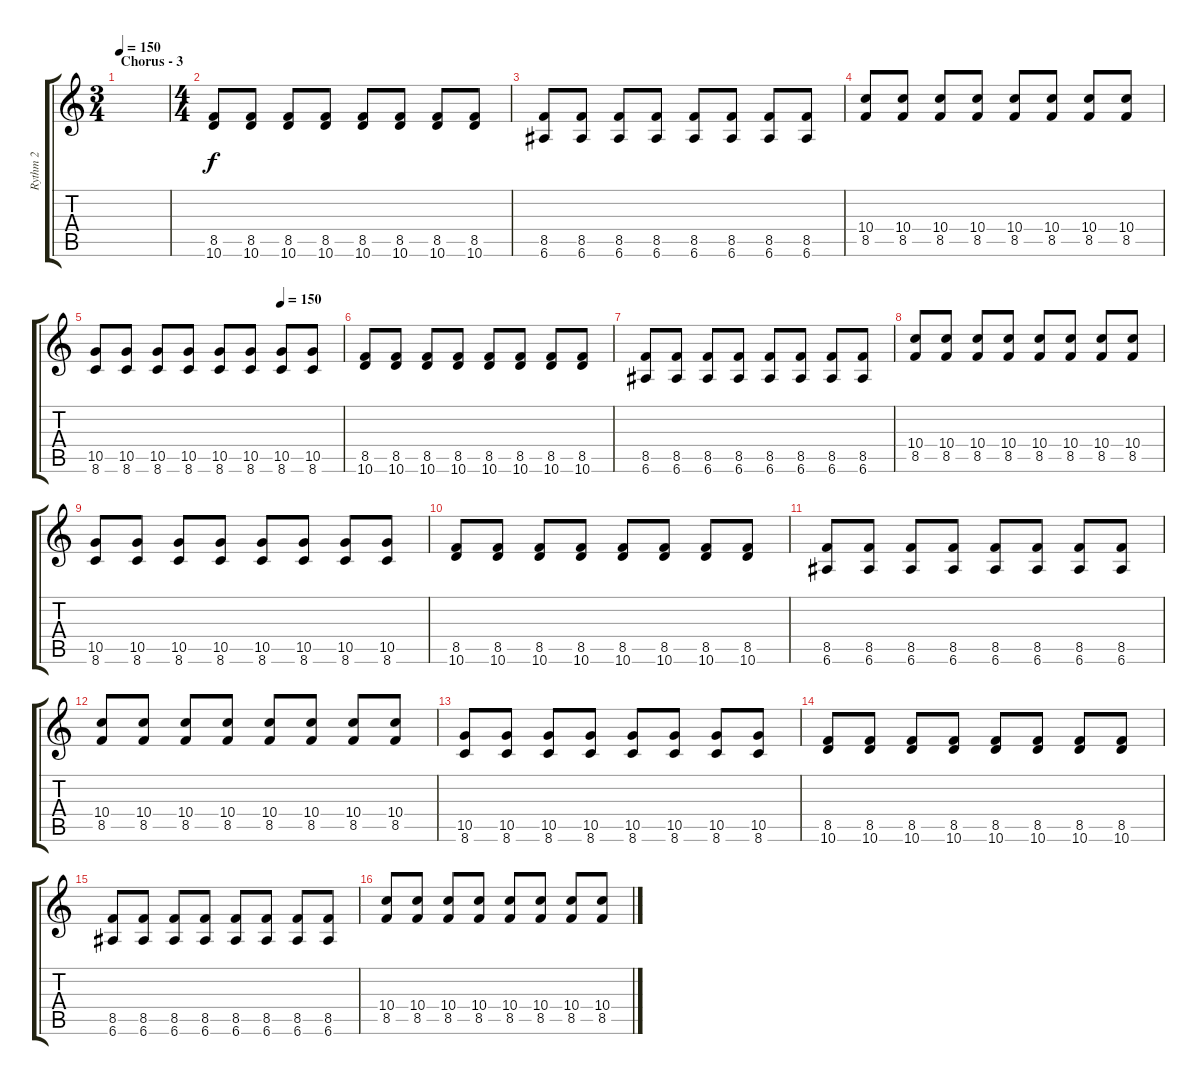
\track ("Rythm 2" "Rythm 2") {instrument overdrivenguitar}
\staff {score tabs}
\tuning (E4 B3 G3 D3 A2 E2) {hide}
\ts (3 4)
\section ("" "Chorus - 3")
\tempo 150
\clef g2
\ks c
|
\ts (4 4)
(8.5 10.6).8{balance 8} (8.5 10.6).8 (8.5 10.6).8 (8.5 10.6).8 (8.5 10.6).8 (8.5 10.6).8 (8.5 10.6).8 (8.5 10.6).8 |
(8.5 6.6).8 (8.5 6.6).8 (8.5 6.6).8 (8.5 6.6).8 (8.5 6.6).8 (8.5 6.6).8 (8.5 6.6).8 (8.5 6.6).8 |
(10.4 8.5).8 (10.4 8.5).8 (10.4 8.5).8 (10.4 8.5).8 (10.4 8.5).8 (10.4 8.5).8 (10.4 8.5).8 (10.4 8.5).8 |
\tempo (150 0.75)
(10.5 8.6).8 (10.5 8.6).8 (10.5 8.6).8 (10.5 8.6).8 (10.5 8.6).8 (10.5 8.6).8 (10.5 8.6).8 (10.5 8.6).8 |
(8.5 10.6).8 (8.5 10.6).8 (8.5 10.6).8 (8.5 10.6).8 (8.5 10.6).8 (8.5 10.6).8 (8.5 10.6).8 (8.5 10.6).8 |
(8.5 6.6).8 (8.5 6.6).8 (8.5 6.6).8 (8.5 6.6).8 (8.5 6.6).8 (8.5 6.6).8 (8.5 6.6).8 (8.5 6.6).8 |
(10.4 8.5).8 (10.4 8.5).8 (10.4 8.5).8 (10.4 8.5).8 (10.4 8.5).8 (10.4 8.5).8 (10.4 8.5).8 (10.4 8.5).8 |
(10.5 8.6).8 (10.5 8.6).8 (10.5 8.6).8 (10.5 8.6).8 (10.5 8.6).8 (10.5 8.6).8 (10.5 8.6).8 (10.5 8.6).8 |
(8.5 10.6).8 (8.5 10.6).8 (8.5 10.6).8 (8.5 10.6).8 (8.5 10.6).8 (8.5 10.6).8 (8.5 10.6).8 (8.5 10.6).8 |
(8.5 6.6).8 (8.5 6.6).8 (8.5 6.6).8 (8.5 6.6).8 (8.5 6.6).8 (8.5 6.6).8 (8.5 6.6).8 (8.5 6.6).8 |
(10.4 8.5).8 (10.4 8.5).8 (10.4 8.5).8 (10.4 8.5).8 (10.4 8.5).8 (10.4 8.5).8 (10.4 8.5).8 (10.4 8.5).8 |
(10.5 8.6).8 (10.5 8.6).8 (10.5 8.6).8 (10.5 8.6).8 (10.5 8.6).8 (10.5 8.6).8 (10.5 8.6).8 (10.5 8.6).8 |
(8.5 10.6).8 (8.5 10.6).8 (8.5 10.6).8 (8.5 10.6).8 (8.5 10.6).8 (8.5 10.6).8 (8.5 10.6).8 (8.5 10.6).8 |
(8.5 6.6).8 (8.5 6.6).8 (8.5 6.6).8 (8.5 6.6).8 (8.5 6.6).8 (8.5 6.6).8 (8.5 6.6).8 (8.5 6.6).8 |
(10.4 8.5).8 (10.4 8.5).8 (10.4 8.5).8 (10.4 8.5).8 (10.4 8.5).8 (10.4 8.5).8 (10.4 8.5).8 (10.4 8.5).8
